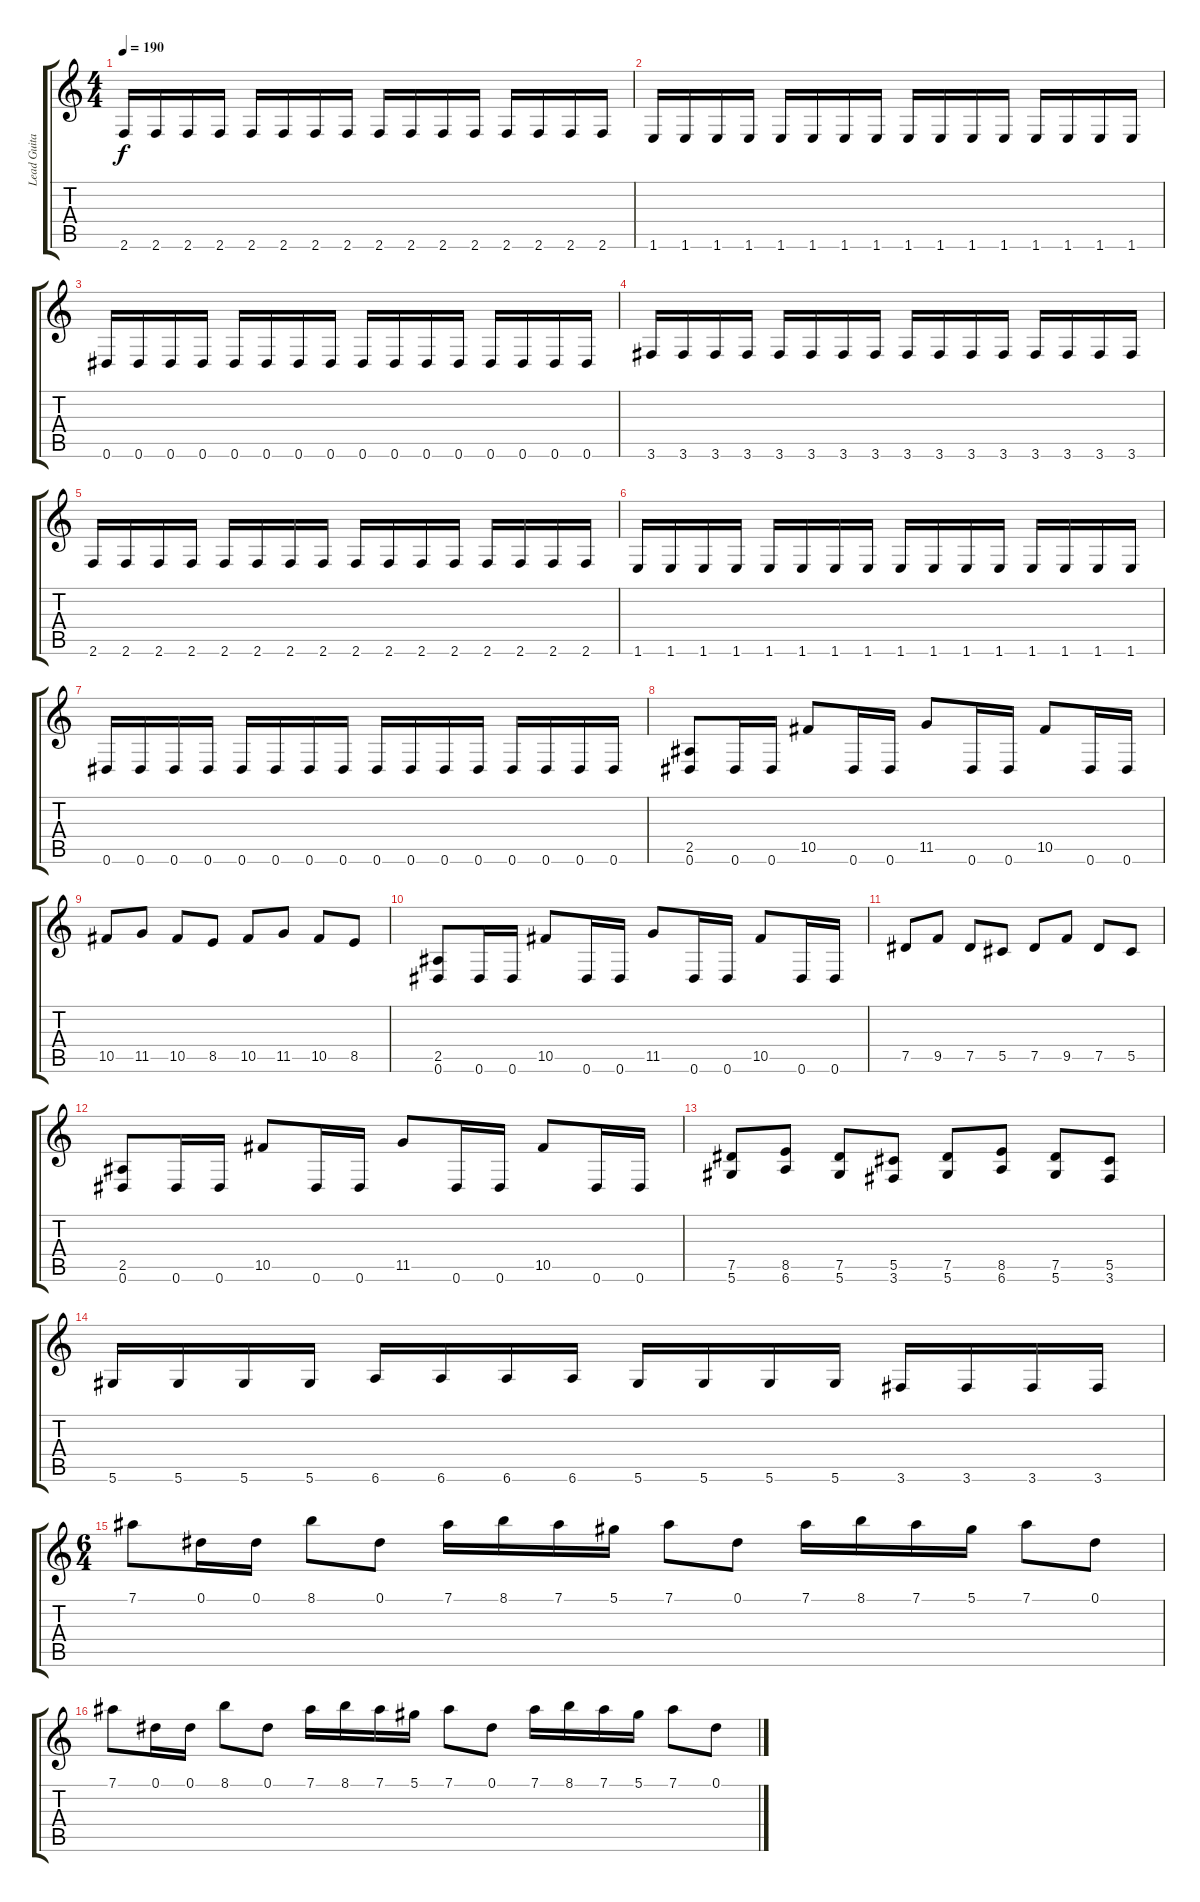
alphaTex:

\track ("Lead Guitar" "Lead Guita") {instrument distortionguitar}
\staff {score tabs}
\tuning (Eb4 Bb3 Gb3 Db3 Ab2 Eb2) {hide}
\ts (4 4)
\tempo 190
\clef g2
\ks c
2.6.16{dy f} 2.6.16 2.6.16 2.6.16 2.6.16 2.6.16 2.6.16 2.6.16 2.6.16 2.6.16 2.6.16 2.6.16 2.6.16 2.6.16 2.6.16 2.6.16 |
1.6.16 1.6.16 1.6.16 1.6.16 1.6.16 1.6.16 1.6.16 1.6.16 1.6.16 1.6.16 1.6.16 1.6.16 1.6.16 1.6.16 1.6.16 1.6.16 |
0.6.16 0.6.16 0.6.16 0.6.16 0.6.16 0.6.16 0.6.16 0.6.16 0.6.16 0.6.16 0.6.16 0.6.16 0.6.16 0.6.16 0.6.16 0.6.16 |
3.6.16 3.6.16 3.6.16 3.6.16 3.6.16 3.6.16 3.6.16 3.6.16 3.6.16 3.6.16 3.6.16 3.6.16 3.6.16 3.6.16 3.6.16 3.6.16 |
2.6.16 2.6.16 2.6.16 2.6.16 2.6.16 2.6.16 2.6.16 2.6.16 2.6.16 2.6.16 2.6.16 2.6.16 2.6.16 2.6.16 2.6.16 2.6.16 |
1.6.16 1.6.16 1.6.16 1.6.16 1.6.16 1.6.16 1.6.16 1.6.16 1.6.16 1.6.16 1.6.16 1.6.16 1.6.16 1.6.16 1.6.16 1.6.16 |
0.6.16 0.6.16 0.6.16 0.6.16 0.6.16 0.6.16 0.6.16 0.6.16 0.6.16 0.6.16 0.6.16 0.6.16 0.6.16 0.6.16 0.6.16 0.6.16 |
(2.5 0.6).8 0.6.16 0.6.16 10.5.8 0.6.16 0.6.16 11.5.8 0.6.16 0.6.16 10.5.8 0.6.16 0.6.16 |
10.5.8 11.5.8 10.5.8 8.5.8 10.5.8 11.5.8 10.5.8 8.5.8 |
(2.5 0.6).8 0.6.16 0.6.16 10.5.8 0.6.16 0.6.16 11.5.8 0.6.16 0.6.16 10.5.8 0.6.16 0.6.16 |
7.5.8 9.5.8 7.5.8 5.5.8 7.5.8 9.5.8 7.5.8 5.5.8 |
(2.5 0.6).8 0.6.16 0.6.16 10.5.8 0.6.16 0.6.16 11.5.8 0.6.16 0.6.16 10.5.8 0.6.16 0.6.16 |
(7.5 5.6).8 (8.5 6.6).8 (7.5 5.6).8 (5.5 3.6).8 (7.5 5.6).8 (8.5 6.6).8 (7.5 5.6).8 (5.5 3.6).8 |
5.6.16 5.6.16 5.6.16 5.6.16 6.6.16 6.6.16 6.6.16 6.6.16 5.6.16 5.6.16 5.6.16 5.6.16 3.6.16 3.6.16 3.6.16 3.6.16 |
\ts (6 4)
7.1.8 0.1.16 0.1.16 8.1.8 0.1.8 7.1.16 8.1.16 7.1.16 5.1.16 7.1.8 0.1.8 7.1.16 8.1.16 7.1.16 5.1.16 7.1.8 0.1.8 |
7.1.8 0.1.16 0.1.16 8.1.8 0.1.8 7.1.16 8.1.16 7.1.16 5.1.16 7.1.8 0.1.8 7.1.16 8.1.16 7.1.16 5.1.16 7.1.8 0.1.8
